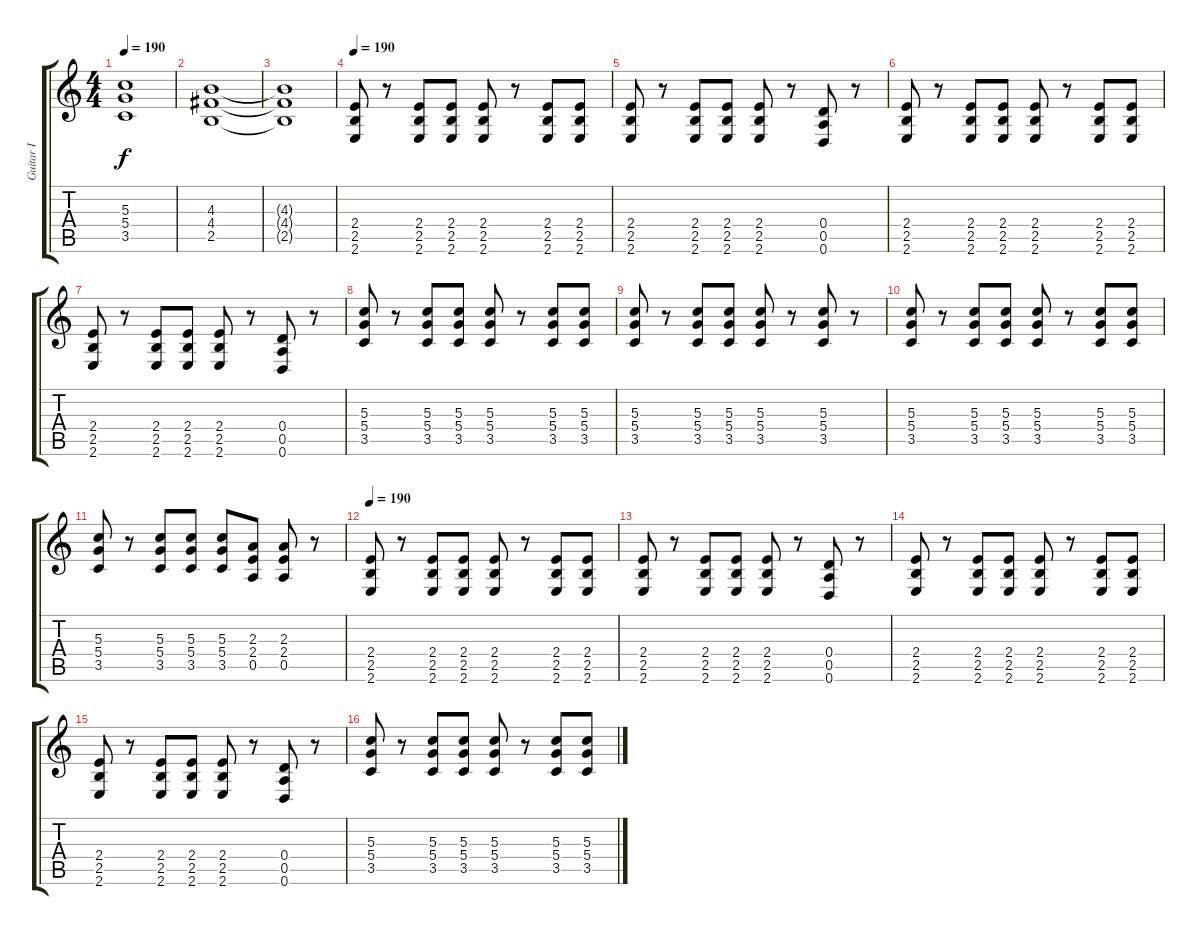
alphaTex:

\track ("Guitar I" "Guitar I") {instrument distortionguitar}
\staff {score tabs}
\tuning (E4 B3 G3 D3 A2 D2) {hide}
\ts (4 4)
\tempo 190
\clef g2
\ks c
(5.3{t} 5.4{t} 3.5{t}).1{dy f} |
(4.3 4.4 2.5).1 |
(4.3{t} 4.4{t} 2.5{t}).1 |
\tempo 190
(2.4 2.5 2.6).8 r.8 (2.4 2.5 2.6).8 (2.4 2.5 2.6).8 (2.4 2.5 2.6).8 r.8 (2.4 2.5 2.6).8 (2.4 2.5 2.6).8 |
(2.4 2.5 2.6).8 r.8 (2.4 2.5 2.6).8 (2.4 2.5 2.6).8 (2.4 2.5 2.6).8 r.8 (0.4 0.5 0.6).8 r.8 |
(2.4 2.5 2.6).8 r.8 (2.4 2.5 2.6).8 (2.4 2.5 2.6).8 (2.4 2.5 2.6).8 r.8 (2.4 2.5 2.6).8 (2.4 2.5 2.6).8 |
(2.4 2.5 2.6).8 r.8 (2.4 2.5 2.6).8 (2.4 2.5 2.6).8 (2.4 2.5 2.6).8 r.8 (0.4 0.5 0.6).8 r.8 |
(5.3 5.4 3.5).8 r.8 (5.3 5.4 3.5).8 (5.3 5.4 3.5).8 (5.3 5.4 3.5).8 r.8 (5.3 5.4 3.5).8 (5.3 5.4 3.5).8 |
(5.3 5.4 3.5).8 r.8 (5.3 5.4 3.5).8 (5.3 5.4 3.5).8 (5.3 5.4 3.5).8 r.8 (5.3 5.4 3.5).8 r.8 |
(5.3 5.4 3.5).8 r.8 (5.3 5.4 3.5).8 (5.3 5.4 3.5).8 (5.3 5.4 3.5).8 r.8 (5.3 5.4 3.5).8 (5.3 5.4 3.5).8 |
(5.3 5.4 3.5).8 r.8 (5.3 5.4 3.5).8 (5.3 5.4 3.5).8 (5.3 5.4 3.5).8 (2.3 2.4 0.5).8 (2.3 2.4 0.5).8 r.8 |
\tempo 190
(2.4 2.5 2.6).8 r.8 (2.4 2.5 2.6).8 (2.4 2.5 2.6).8 (2.4 2.5 2.6).8 r.8 (2.4 2.5 2.6).8 (2.4 2.5 2.6).8 |
(2.4 2.5 2.6).8 r.8 (2.4 2.5 2.6).8 (2.4 2.5 2.6).8 (2.4 2.5 2.6).8 r.8 (0.4 0.5 0.6).8 r.8 |
(2.4 2.5 2.6).8 r.8 (2.4 2.5 2.6).8 (2.4 2.5 2.6).8 (2.4 2.5 2.6).8 r.8 (2.4 2.5 2.6).8 (2.4 2.5 2.6).8 |
(2.4 2.5 2.6).8 r.8 (2.4 2.5 2.6).8 (2.4 2.5 2.6).8 (2.4 2.5 2.6).8 r.8 (0.4 0.5 0.6).8 r.8 |
(5.3 5.4 3.5).8 r.8 (5.3 5.4 3.5).8 (5.3 5.4 3.5).8 (5.3 5.4 3.5).8 r.8 (5.3 5.4 3.5).8 (5.3 5.4 3.5).8
